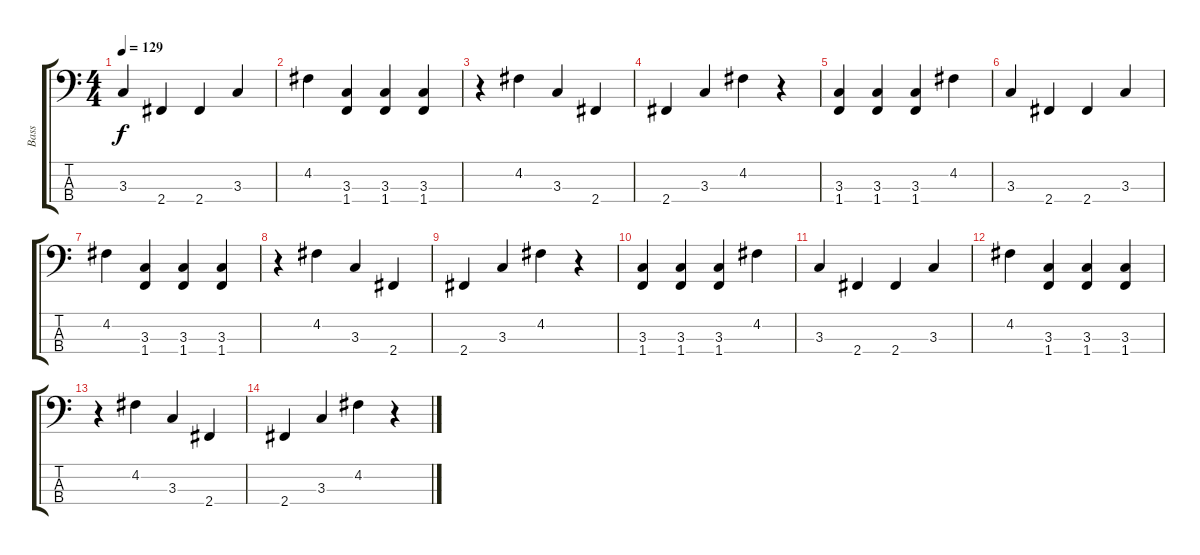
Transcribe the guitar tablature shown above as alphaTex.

\track ("Bass" "Bass") {instrument electricbassfinger}
\staff {score tabs}
\tuning (G2 D2 A1 E1) {hide}
\ts (4 4)
\tempo 129
\clef f4
\ks c
3.3.4{dy f} 2.4.4 2.4.4 3.3.4 |
4.2.4 (3.3 1.4).4 (3.3 1.4).4 (3.3 1.4).4 |
r.4 4.2.4 3.3.4 2.4.4 |
2.4.4 3.3.4 4.2.4 r.4 |
(3.3 1.4).4 (3.3 1.4).4 (3.3 1.4).4 4.2.4 |
3.3.4 2.4.4 2.4.4 3.3.4 |
4.2.4 (3.3 1.4).4 (3.3 1.4).4 (3.3 1.4).4 |
r.4 4.2.4 3.3.4 2.4.4 |
2.4.4 3.3.4 4.2.4 r.4 |
(3.3 1.4).4 (3.3 1.4).4 (3.3 1.4).4 4.2.4 |
3.3.4 2.4.4 2.4.4 3.3.4 |
4.2.4 (3.3 1.4).4 (3.3 1.4).4 (3.3 1.4).4 |
r.4 4.2.4 3.3.4 2.4.4 |
2.4.4 3.3.4 4.2.4 r.4
